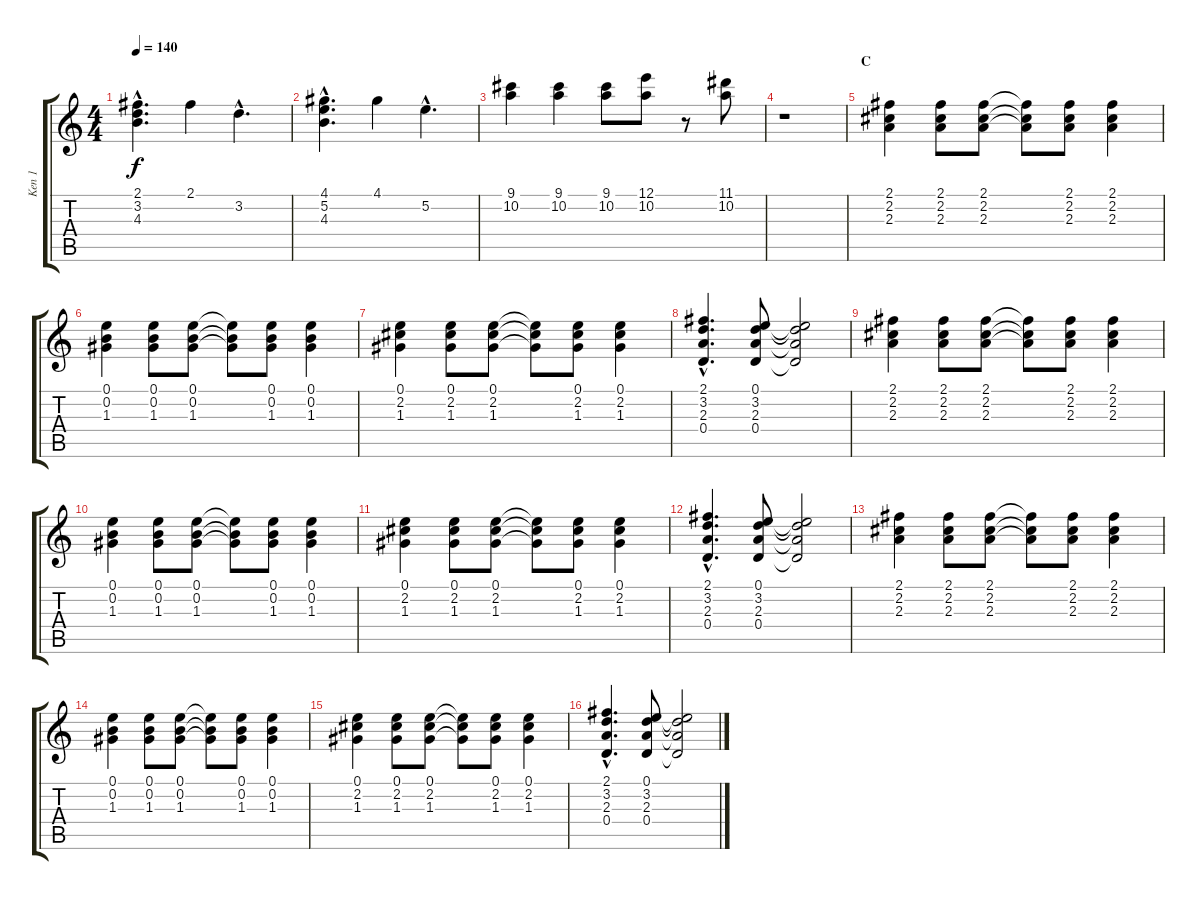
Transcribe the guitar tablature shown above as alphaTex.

\track ("Ken 1" "Ken 1") {instrument distortionguitar}
\staff {score tabs}
\tuning (E4 B3 G3 D3 A2 E2) {hide}
\ts (4 4)
\tempo 140
\clef g2
\ks c
(2.1{hac} 3.2{hac} 4.3{hac}).4{d dy f} 2.1.4 3.2{hac}.4{d} |
(4.1{hac} 5.2{hac} 4.3{hac}).4{d} 4.1.4 5.2{hac}.4{d} |
(9.1 10.2).4 (9.1 10.2).4 (9.1 10.2).8 (12.1 10.2).8 r.8 (11.1 10.2).8 |
r.1 |
\section ("" "C")
(2.1 2.2 2.3).4 (2.1 2.2 2.3).8 (2.1 2.2 2.3).8 (2.1{t} 2.2{t} 2.3{t}).8 (2.1 2.2 2.3).8 (2.1 2.2 2.3).4 |
(0.1 0.2 1.3).4 (0.1 0.2 1.3).8 (0.1 0.2 1.3).8 (0.1{t} 0.2{t} 1.3{t}).8 (0.1 0.2 1.3).8 (0.1 0.2 1.3).4 |
(0.1 2.2 1.3).4 (0.1 2.2 1.3).8 (0.1 2.2 1.3).8 (0.1{t} 2.2{t} 1.3{t}).8 (0.1 2.2 1.3).8 (0.1 2.2 1.3).4 |
(2.1{hac} 3.2{hac} 2.3{hac} 0.4{hac}).4{d} (0.1 3.2 2.3 0.4).8 (0.1{t} 3.2{t} 2.3{t} 0.4{t}).2 |
(2.1 2.2 2.3).4 (2.1 2.2 2.3).8 (2.1 2.2 2.3).8 (2.1{t} 2.2{t} 2.3{t}).8 (2.1 2.2 2.3).8 (2.1 2.2 2.3).4 |
(0.1 0.2 1.3).4 (0.1 0.2 1.3).8 (0.1 0.2 1.3).8 (0.1{t} 0.2{t} 1.3{t}).8 (0.1 0.2 1.3).8 (0.1 0.2 1.3).4 |
(0.1 2.2 1.3).4 (0.1 2.2 1.3).8 (0.1 2.2 1.3).8 (0.1{t} 2.2{t} 1.3{t}).8 (0.1 2.2 1.3).8 (0.1 2.2 1.3).4 |
(2.1{hac} 3.2{hac} 2.3{hac} 0.4{hac}).4{d} (0.1 3.2 2.3 0.4).8 (0.1{t} 3.2{t} 2.3{t} 0.4{t}).2 |
(2.1 2.2 2.3).4 (2.1 2.2 2.3).8 (2.1 2.2 2.3).8 (2.1{t} 2.2{t} 2.3{t}).8 (2.1 2.2 2.3).8 (2.1 2.2 2.3).4 |
(0.1 0.2 1.3).4 (0.1 0.2 1.3).8 (0.1 0.2 1.3).8 (0.1{t} 0.2{t} 1.3{t}).8 (0.1 0.2 1.3).8 (0.1 0.2 1.3).4 |
(0.1 2.2 1.3).4 (0.1 2.2 1.3).8 (0.1 2.2 1.3).8 (0.1{t} 2.2{t} 1.3{t}).8 (0.1 2.2 1.3).8 (0.1 2.2 1.3).4 |
(2.1{hac} 3.2{hac} 2.3{hac} 0.4{hac}).4{d} (0.1 3.2 2.3 0.4).8 (0.1{t} 3.2{t} 2.3{t} 0.4{t}).2
